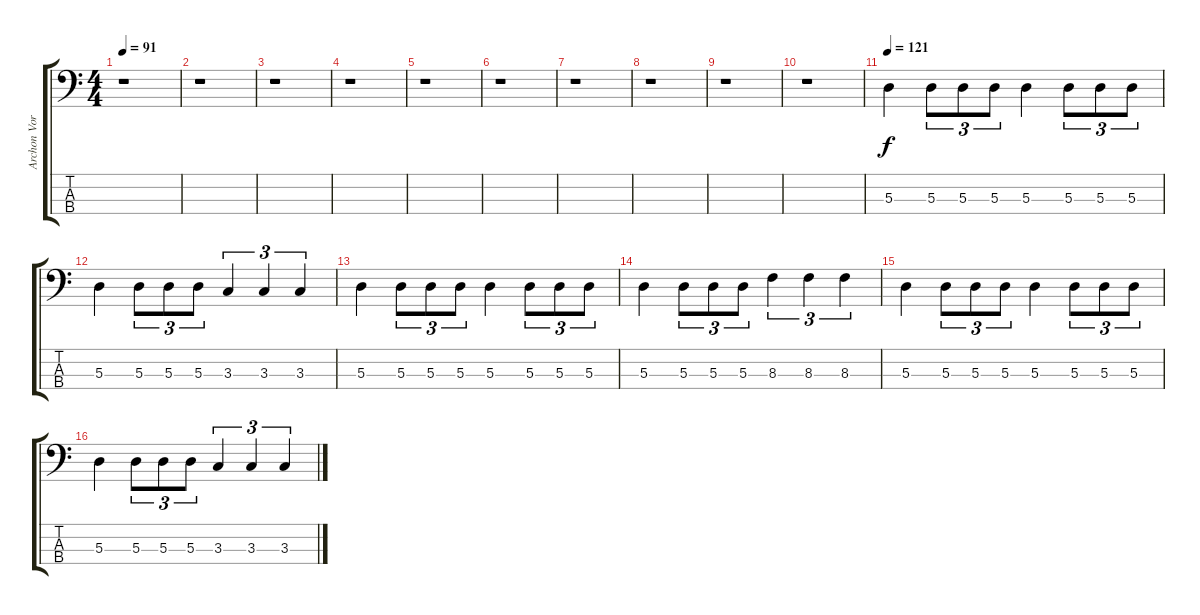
\track ("Archon Vorskaath" "Archon Vor") {instrument electricbasspick}
\staff {score tabs}
\tuning (G2 D2 A1 E1) {hide}
\ts (4 4)
\tempo 91
\clef f4
\ks c
r.1{dy f} |
r.1 |
r.1 |
r.1 |
r.1 |
r.1 |
r.1 |
r.1 |
r.1 |
r.1 |
\tempo 121
5.3.4 5.3.8{tu (3 2)} 5.3.8{tu (3 2)} 5.3.8{tu (3 2)} 5.3.4 5.3.8{tu (3 2)} 5.3.8{tu (3 2)} 5.3.8{tu (3 2)} |
5.3.4 5.3.8{tu (3 2)} 5.3.8{tu (3 2)} 5.3.8{tu (3 2)} 3.3.4{tu (3 2)} 3.3.4{tu (3 2)} 3.3.4{tu (3 2)} |
5.3.4 5.3.8{tu (3 2)} 5.3.8{tu (3 2)} 5.3.8{tu (3 2)} 5.3.4 5.3.8{tu (3 2)} 5.3.8{tu (3 2)} 5.3.8{tu (3 2)} |
5.3.4 5.3.8{tu (3 2)} 5.3.8{tu (3 2)} 5.3.8{tu (3 2)} 8.3.4{tu (3 2)} 8.3.4{tu (3 2)} 8.3.4{tu (3 2)} |
5.3.4 5.3.8{tu (3 2)} 5.3.8{tu (3 2)} 5.3.8{tu (3 2)} 5.3.4 5.3.8{tu (3 2)} 5.3.8{tu (3 2)} 5.3.8{tu (3 2)} |
5.3.4 5.3.8{tu (3 2)} 5.3.8{tu (3 2)} 5.3.8{tu (3 2)} 3.3.4{tu (3 2)} 3.3.4{tu (3 2)} 3.3.4{tu (3 2)}
